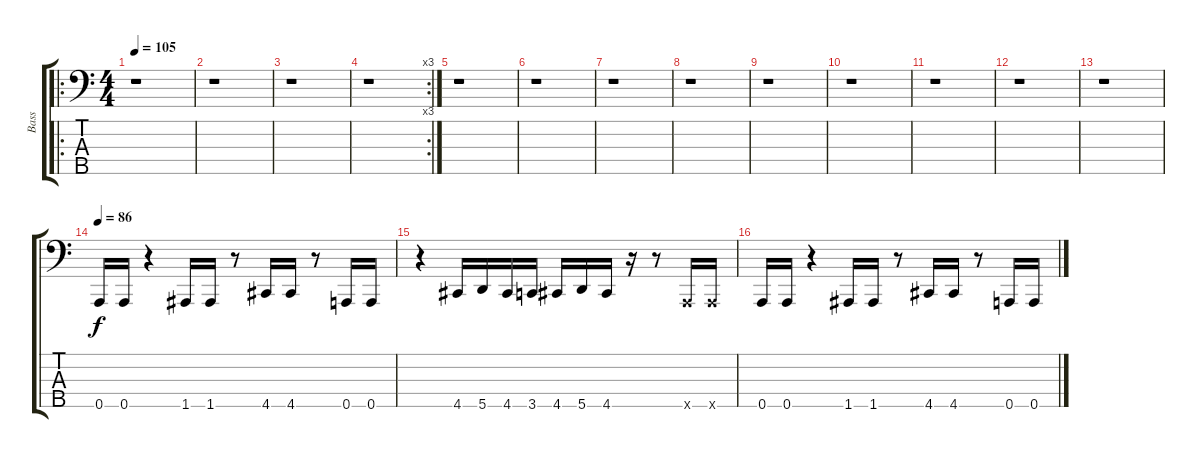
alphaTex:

\track ("Bass" "Bass") {instrument electricbasspick}
\staff {score tabs}
\tuning (F2 C2 G1 D1 A0) {hide}
\ro
\ts (4 4)
\tempo 105
\clef f4
\ks c
r.1{dy f} |
r.1 |
r.1 |
\rc 3
r.1 |
r.1 |
r.1 |
r.1 |
r.1 |
r.1 |
r.1 |
r.1 |
r.1 |
r.1 |
\tempo 86
0.5.16 0.5.16 r.4 1.5.16 1.5.16 r.8 4.5.16 4.5.16 r.8 0.5.16 0.5.16 |
r.4 4.5.16 5.5.16 4.5.16 3.5.16 4.5.16 5.5.16 4.5.16 r.16 r.8 0.5{x}.16 0.5{x}.16 |
0.5.16 0.5.16 r.4 1.5.16 1.5.16 r.8 4.5.16 4.5.16 r.8 0.5.16 0.5.16
